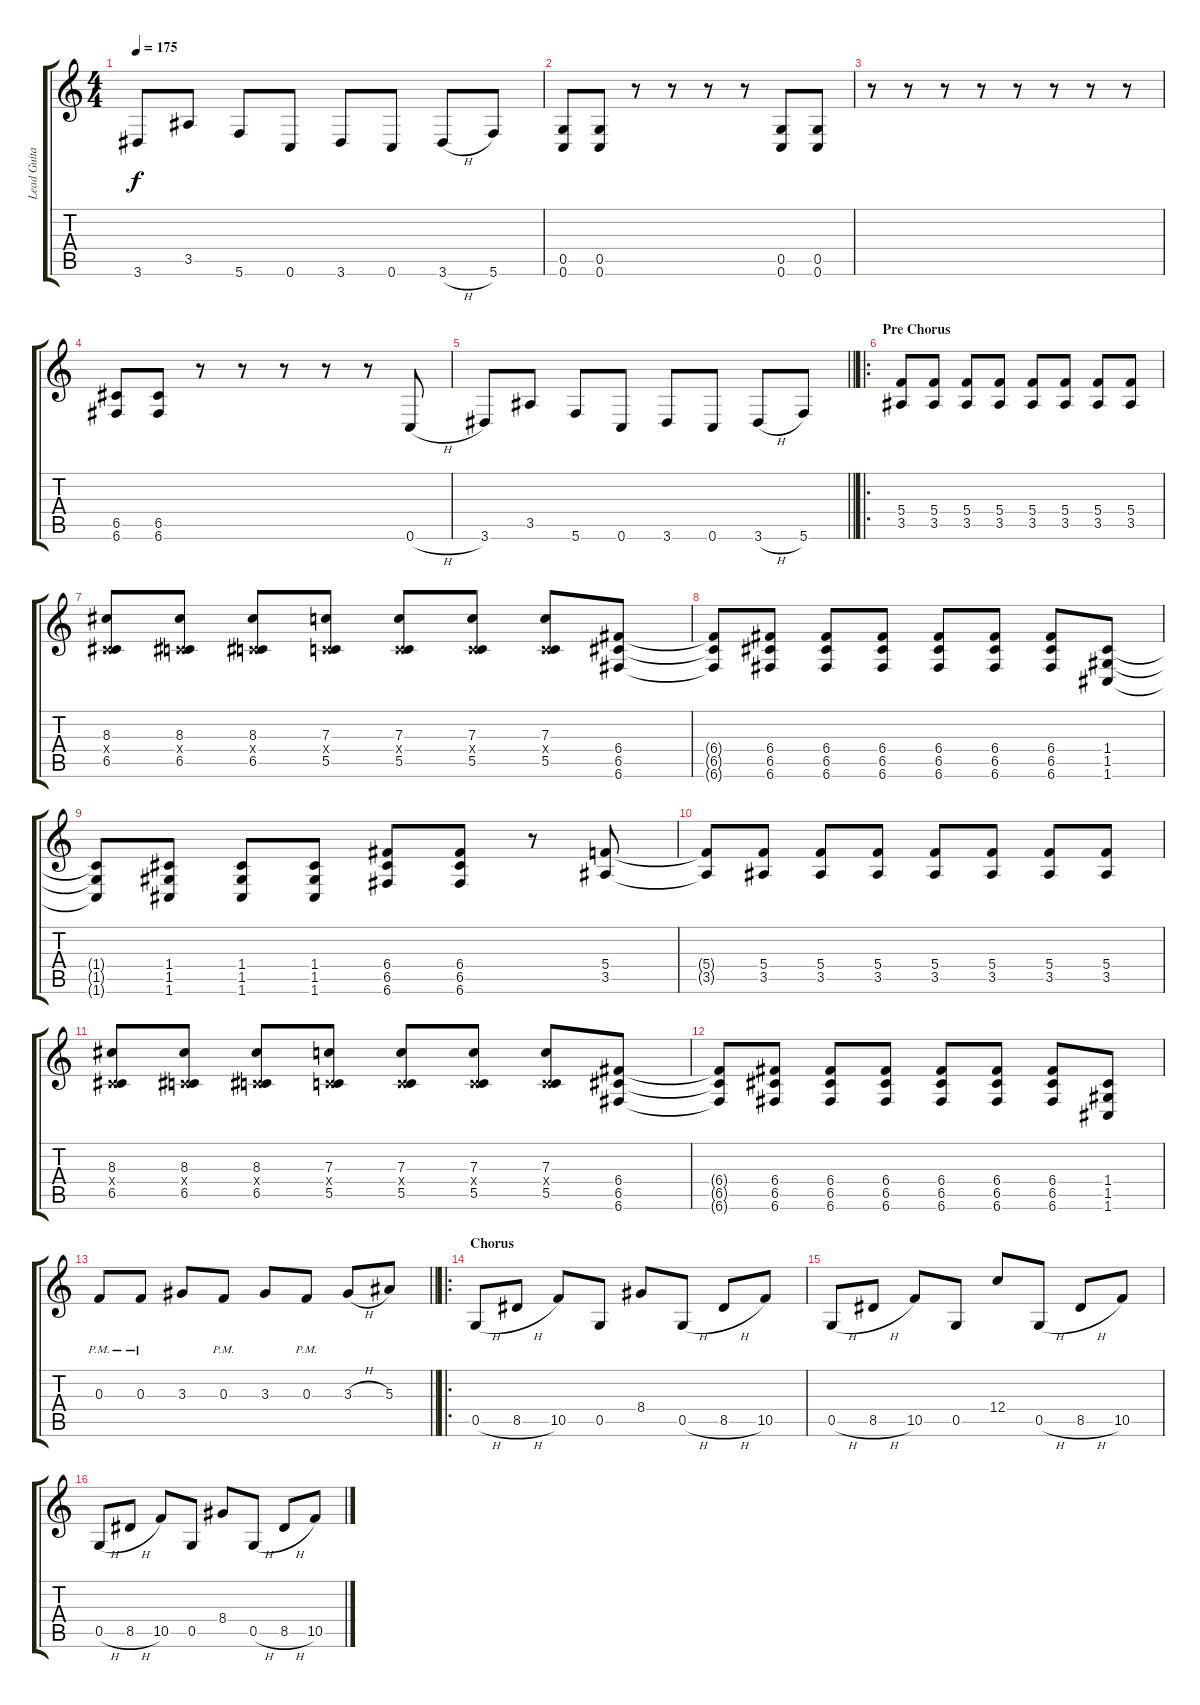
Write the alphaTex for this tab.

\track ("Lead Guitar" "Lead Guita") {instrument distortionguitar}
\staff {score tabs}
\tuning (D4 A3 F3 C3 G2 C2) {hide}
\ts (4 4)
\tempo 175
\clef g2
\ks c
3.6.8{dy f} 3.5.8 5.6.8 0.6.8 3.6.8 0.6.8 3.6{h}.8 5.6.8 |
(0.5 0.6).8 (0.5 0.6).8 r.8 r.8 r.8 r.8 (0.5 0.6).8 (0.5 0.6).8 |
r.8 r.8 r.8 r.8 r.8 r.8 r.8 r.8 |
(6.5 6.6).8 (6.5 6.6).8 r.8 r.8 r.8 r.8 r.8 0.6{h}.8 |
\barLineRight lightlight
3.6.8 3.5.8 5.6.8 0.6.8 3.6.8 0.6.8 3.6{h}.8 5.6.8 |
\ro
\section ("" "Pre Chorus")
(5.4 3.5).8 (5.4 3.5).8 (5.4 3.5).8 (5.4 3.5).8 (5.4 3.5).8 (5.4 3.5).8 (5.4 3.5).8 (5.4 3.5).8 |
(8.3 0.4{x} 6.5).8 (8.3 0.4{x} 6.5).8 (8.3 0.4{x} 6.5).8 (7.3 0.4{x} 5.5).8 (7.3 0.4{x} 5.5).8 (7.3 0.4{x} 5.5).8 (7.3 0.4{x} 5.5).8 (6.4 6.5 6.6).8 |
(6.4{t} 6.5{t} 6.6{t}).8 (6.4 6.5 6.6).8 (6.4 6.5 6.6).8 (6.4 6.5 6.6).8 (6.4 6.5 6.6).8 (6.4 6.5 6.6).8 (6.4 6.5 6.6).8 (1.4 1.5 1.6).8 |
(1.4{t} 1.5{t} 1.6{t}).8 (1.4 1.5 1.6).8 (1.4 1.5 1.6).8 (1.4 1.5 1.6).8 (6.4 6.5 6.6).8 (6.4 6.5 6.6).8 r.8 (5.4 3.5).8 |
(5.4{t} 3.5{t}).8 (5.4 3.5).8 (5.4 3.5).8 (5.4 3.5).8 (5.4 3.5).8 (5.4 3.5).8 (5.4 3.5).8 (5.4 3.5).8 |
(8.3 0.4{x} 6.5).8 (8.3 0.4{x} 6.5).8 (8.3 0.4{x} 6.5).8 (7.3 0.4{x} 5.5).8 (7.3 0.4{x} 5.5).8 (7.3 0.4{x} 5.5).8 (7.3 0.4{x} 5.5).8 (6.4 6.5 6.6).8 |
(6.4{t} 6.5{t} 6.6{t}).8 (6.4 6.5 6.6).8 (6.4 6.5 6.6).8 (6.4 6.5 6.6).8 (6.4 6.5 6.6).8 (6.4 6.5 6.6).8 (6.4 6.5 6.6).8 (1.4 1.5 1.6).8 |
\barLineRight lightlight
0.3{pm}.8 0.3{pm}.8 3.3.8 0.3{pm}.8 3.3.8 0.3{pm}.8 3.3{h}.8 5.3.8 |
\ro
\section ("" "Chorus")
0.5{h}.8 8.5{h}.8 10.5.8 0.5.8 8.4.8 0.5{h}.8 8.5{h}.8 10.5.8 |
0.5{h}.8 8.5{h}.8 10.5.8 0.5.8 12.4.8 0.5{h}.8 8.5{h}.8 10.5.8 |
0.5{h}.8 8.5{h}.8 10.5.8 0.5.8 8.4.8 0.5{h}.8 8.5{h}.8 10.5.8
